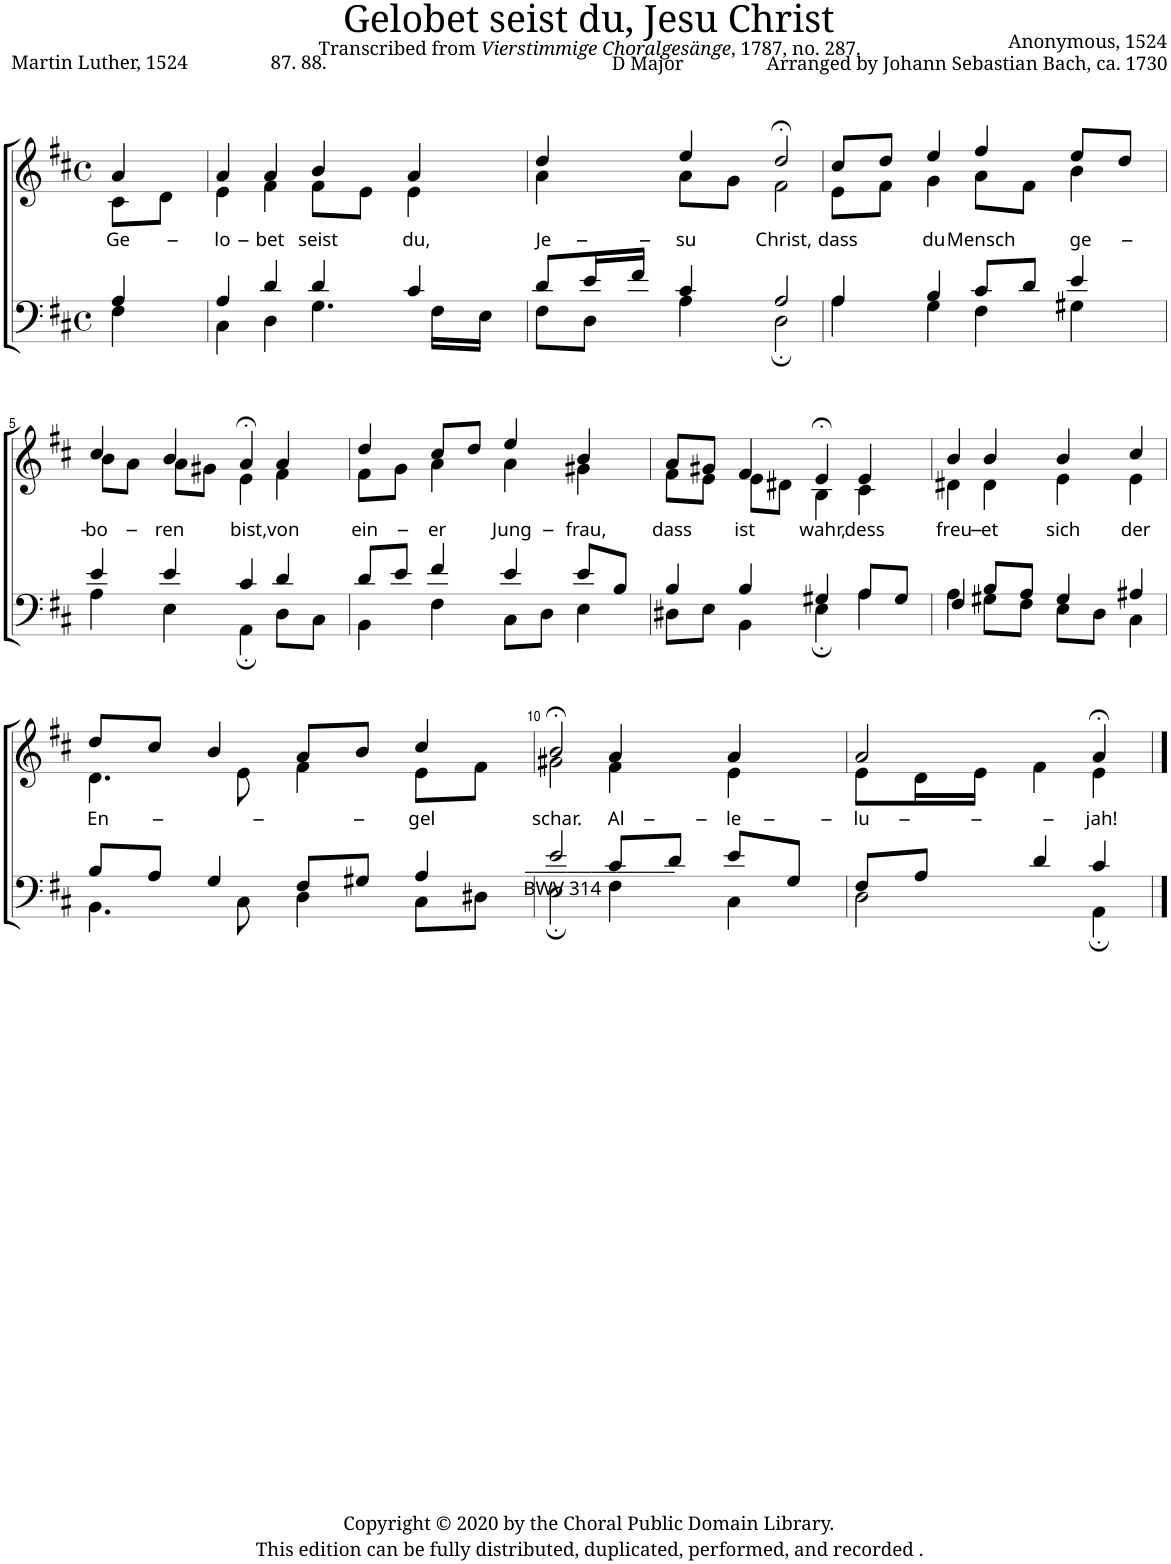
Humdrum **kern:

**kern	**kern	**text
*part2	*part1	*part1
*staff2	*staff1	*staff1
*I"Bass	*I"Soprano	*
*clefF4	*clefG2	*
*k[f#c#]	*k[f#c#]	*
*M4/4	*M4/4	*
*met(c)	*met(c)	*
=1	=1	=1
*^	*	*
!	!	!	!LO:LY:b
*	*	*^	*
4A/	4F#\	4a/	8c#\L	Ge-
.	.	.	8d\J	.
=2	=2	=2	=2	=2
!	!	!	!	!LO:LY:b
4A/	4C#\	4a/	4e\	-lo-
!	!	!	!	!LO:LY:b
4d/	4D\	4a/	4f#\	-bet
!	!	!	!	!LO:LY:b
4d/	4.G\	4b/	8f#\L	seist
.	.	.	8e\J	.
!	!	!	!	!LO:LY:b
4c#/	.	4a/	4e\	du,
.	16F#\LL	.	.	.
.	16E\JJ	.	.	.
=3	=3	=3	=3	=3
!	!	!	!	!LO:LY:b
8d/L	8F#\L	4dd/	4a\	Je-
16e/L	8D\J	.	.	.
16f#/JJ	.	.	.	.
!	!	!	!	!LO:LY:b
4c#/	4A\	4ee/	8a\L	-su
.	.	.	8g\J	.
!	!	!	!	!LO:LY:b
2A/	2D;\	2dd;</	2f#\	Christ,
=4	=4	=4	=4	=4
!	!	!	!	!LO:LY:b
4A/	4A\	8cc#/L	8e\L	dass
.	.	8dd/J	8f#\J	.
!	!	!	!	!LO:LY:b
4B/	4G\	4ee/	4g\	du
!	!	!	!	!LO:LY:b
8c#/L	4F#\	4ff#/	8a\L	Mensch
8d/J	.	.	8f#\J	.
!	!	!	!	!LO:LY:b
4e/	4G#X\	8ee/L	4b\	ge-
.	.	8dd/J	.	.
!!LO:LB:g=z	!!
=5	=5	=5	=5	=5
!	!	!	!	!LO:LY:b
4e/	4A\	4cc#/	8b\L	-bo-
.	.	.	8a\J	.
!	!	!	!	!LO:LY:b
4e/	4E\	4b/	8a\L	-ren
.	.	.	8g#X\J	.
!	!	!	!	!LO:LY:b
4c#/	4AA;\	4a;</	4e\	bist,
!	!	!	!	!LO:LY:b
4d/	8D\L	4a/	4f#\	von
.	8C#\J	.	.	.
=6	=6	=6	=6	=6
!	!	!	!	!LO:LY:b
8d/L	4BB\	4dd/	8f#\L	ein-
8e/J	.	.	8g\J	.
!	!	!	!	!LO:LY:b
4f#/	4F#\	8cc#/L	4a\	-er
.	.	8dd/J	.	.
!	!	!	!	!LO:LY:b
4e/	8C#\L	4ee/	4a\	Jung-
.	8D\J	.	.	.
!	!	!	!	!LO:LY:b
8e/L	4E\	4b/	4g#X\	-frau,
8B/J	.	.	.	.
=7	=7	=7	=7	=7
!LO:TX:b:t=__________________	!	!	!	!
!LO:TX:b:t=BWV 314	!	!	!	!
!	!	!	!	!LO:LY:b
4B/	8D#X\L	8a/L	8f#\L	dass
.	8E\J	8g#X/J	8e\J	.
!	!	!	!	!LO:LY:b
4B/	4BB\	4f#/	8e\L	ist
.	.	.	8d#X\J	.
!	!	!	!	!LO:LY:b
4G#X/	4E;\	4e;</	4B\	wahr,
!	!	!	!	!LO:LY:b
8A/L	4A\	4e/	4c#\	dess
8G#/J	.	.	.	.
=8	=8	=8	=8	=8
!	!	!	!	!LO:LY:b
4F#/	4A\	4b/	4d#X\	freu-
!	!	!	!	!LO:LY:b
8B/L	8G#X\L	4b/	4d#\	-et
8A/J	8F#\J	.	.	.
!	!	!	!	!LO:LY:b
4G#/	8E\L	4b/	4e\	sich
.	8D\J	.	.	.
!	!	!	!	!LO:LY:b
4A#X/	4C#\	4cc#/	4e\	der
!!LO:LB:g=z	!!
=9	=9	=9	=9	=9
!	!	!	!	!LO:LY:b
8B/L	4.BB\	8dd/L	4.d\	En-
8A/J	.	8cc#/J	.	.
4G/	.	4b/	.	.
.	8C#\	.	8e\	.
8F#/L	4D\	8a/L	4f#\	.
8G#X/J	.	8b/J	.	.
!	!	!	!	!LO:LY:b
4A/	8C#\L	4cc#/	8e\L	-gel
.	8D#X\J	.	8f#\J	.
=10	=10	=10	=10	=10
!	!	!	!	!LO:LY:b
2e/	2E;\	2b;</	2g#X\	schar.
!	!	!	!	!LO:LY:b
8c#/L	4F#\	4a/	4f#\	Al-
8d/J	.	.	.	.
!	!	!	!	!LO:LY:b
8e/L	4C#\	4a/	4e\	-le-
8G/J	.	.	.	.
=11	=11	=11	=11	=11
!	!	!	!	!LO:LY:b
8F#/L	2D\	2a/	8e\L	-lu-
8A/J	.	.	16d\L	.
.	.	.	16e\JJ	.
4d/	.	.	4f#\	.
!	!	!	!	!LO:LY:b
4c#/	4AA;\	4a;</	4e\	-jah!
*v	*v	*	*	*
*	*v	*v	*
==	==	==
*-	*-	*-
